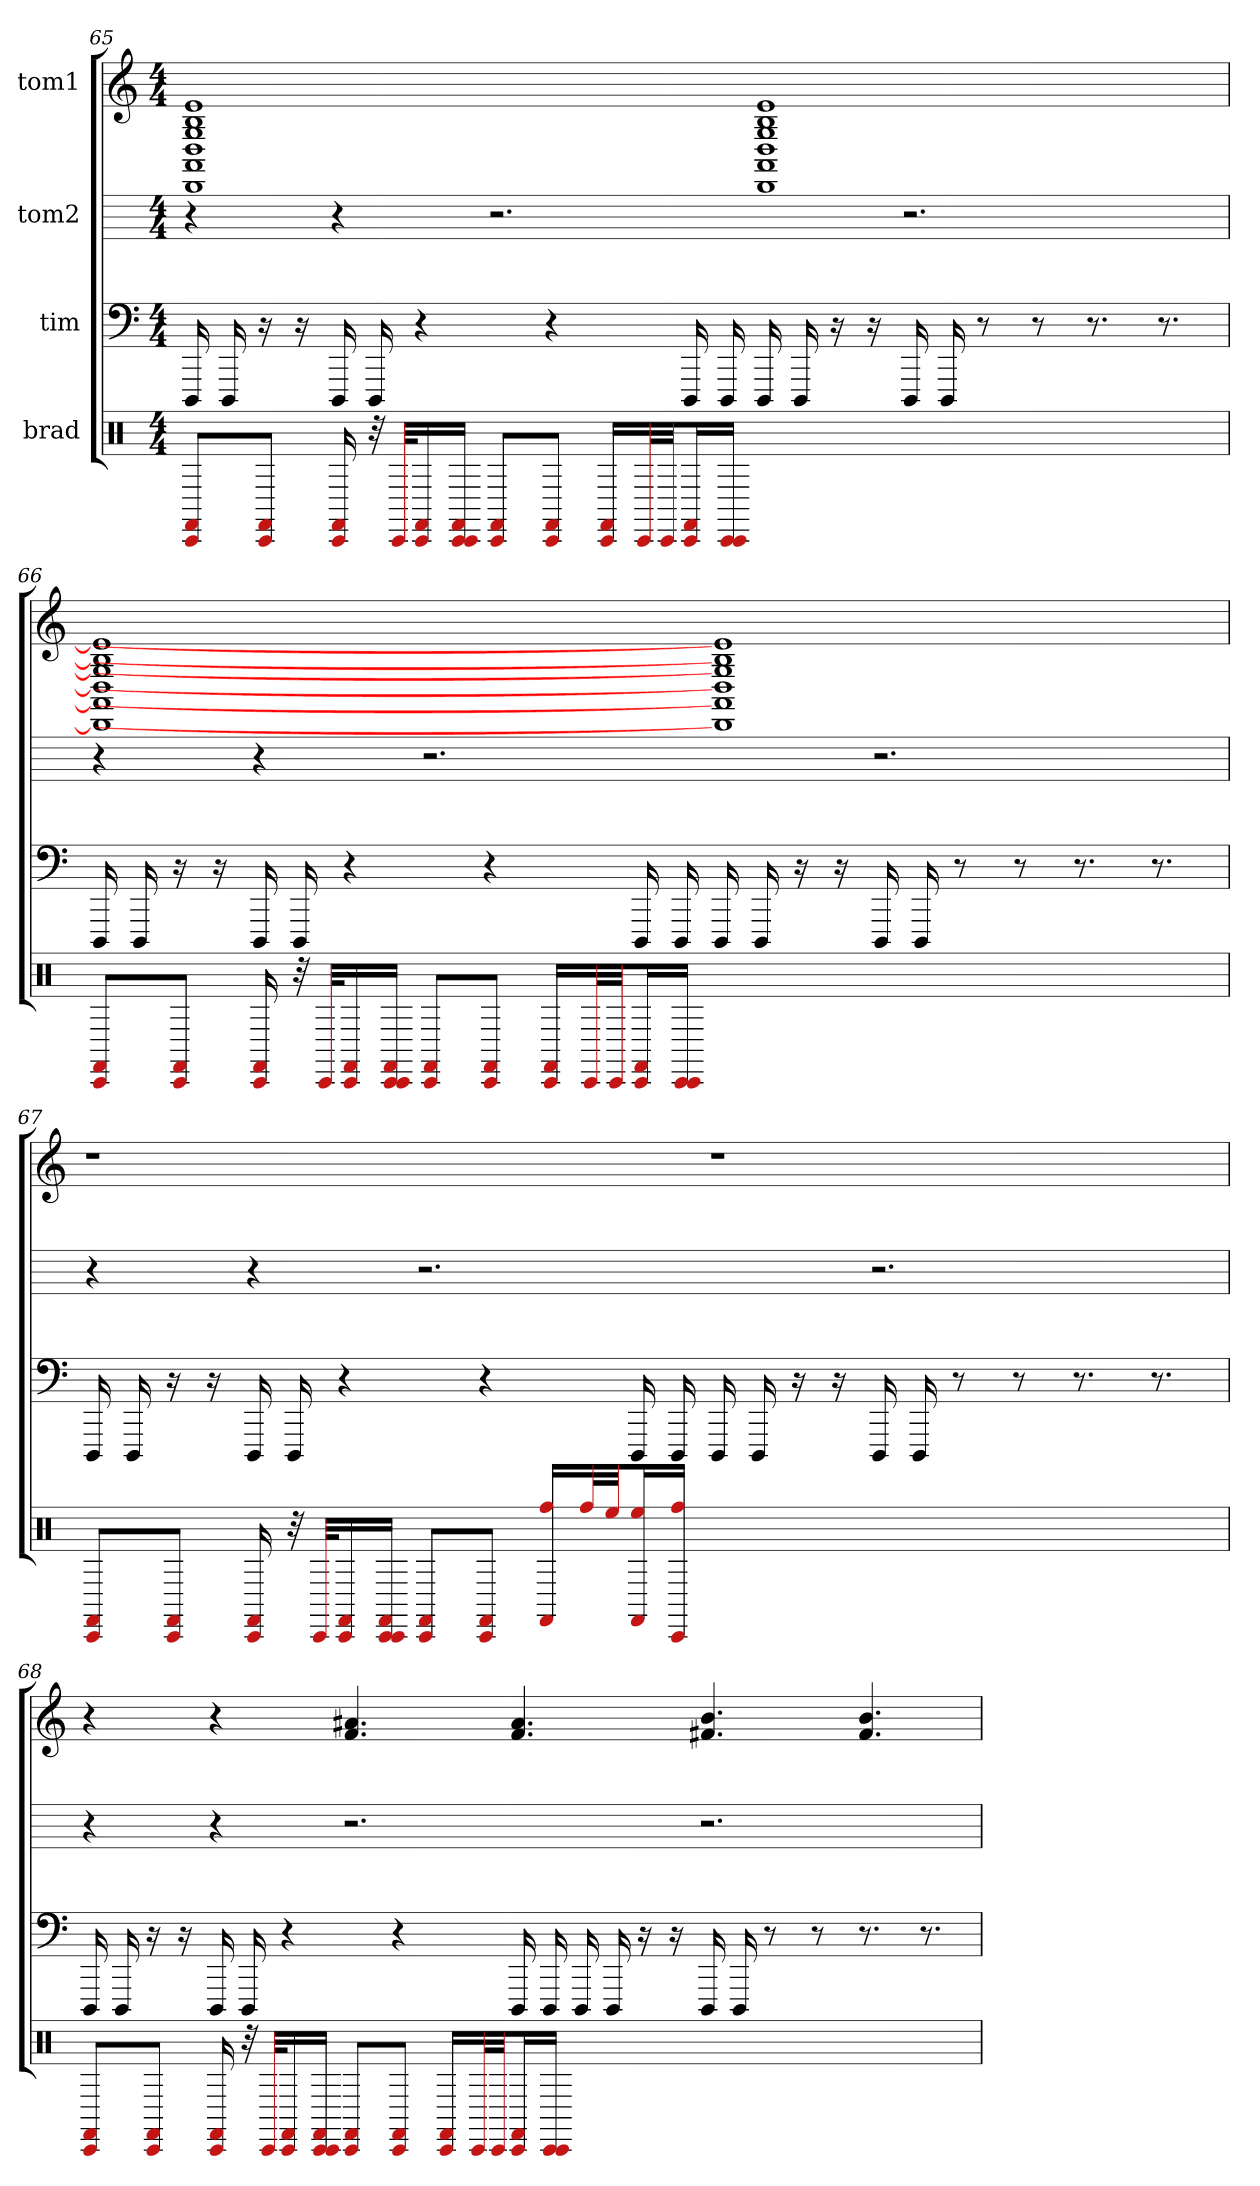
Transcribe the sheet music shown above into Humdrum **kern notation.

**kern	**kern	**kern	**kern
*part4	*part3	*part2	*part1
*staff4	*staff3	*staff2	*staff1
*I"brad	*I"tim	*I"tom2	*I"tom1
*clefX	*	*	*
*k[]	*k[]	*k[]	*k[]
*M4/4	*M4/4	*M4/4	*M4/4
=65	=65	=65	=65
8FF#/ 8CC/L	16DDD	4r	1e 1B 1G 1D 1AA 1DD
.	16DDD	.	.
8FF#/ 8CC/J	16r	.	.
.	16r	.	.
16FF# 16CC#	16DDD	4r	.
32r	16DDD	.	.
32CC#/KLL	.	.	.
16FF#/ 16CC#/	4r	.	.
16FF#/ 16CC#/ 16CC/JJ	.	.	.
8FF#/ 8CC/L	.	2.r	.
8FF#/ 8CC/J	4r	.	.
16FF#/ 16CC#/LL	.	.	.
32CC#/L	.	.	.
32CC#/JJ	.	.	.
16FF#/ 16CC#/L	16DDD	.	.
16CC#/ 16CC/JJ	16DDD	.	.
1ryy	16DDD	.	1e 1B 1G 1D 1AA 1DD
.	16DDD	.	.
.	16r	.	.
.	16r	.	.
.	16DDD	2.r	.
.	16DDD	.	.
.	8r	.	.
.	8r	.	.
.	8.r	.	.
.	8.r	.	.
=66	=66	=66	=66
8FF#/ 8CC/L	16DDD	4r	1e] 1B] 1G] 1D] 1AA] 1DD]
.	16DDD	.	.
8FF#/ 8CC/J	16r	.	.
.	16r	.	.
16FF# 16CC#	16DDD	4r	.
32r	16DDD	.	.
32CC#/KLL	.	.	.
16FF#/ 16CC#/	4r	.	.
16FF#/ 16CC#/ 16CC/JJ	.	.	.
8FF#/ 8CC/L	.	2.r	.
8FF#/ 8CC/J	4r	.	.
16FF#/ 16CC#/LL	.	.	.
32CC#/L	.	.	.
32CC#/JJ	.	.	.
16FF#/ 16CC#/L	16DDD	.	.
16CC#/ 16CC/JJ	16DDD	.	.
1ryy	16DDD	.	1e] 1B] 1G] 1D] 1AA] 1DD]
.	16DDD	.	.
.	16r	.	.
.	16r	.	.
.	16DDD	2.r	.
.	16DDD	.	.
.	8r	.	.
.	8r	.	.
.	8.r	.	.
.	8.r	.	.
=67	=67	=67	=67
8FF#/ 8CC/L	16DDD	4r	1r
.	16DDD	.	.
8FF#/ 8CC/J	16r	.	.
.	16r	.	.
16FF# 16CC#	16DDD	4r	.
32r	16DDD	.	.
32CC#/KLL	.	.	.
16FF#/ 16CC#/	4r	.	.
16FF#/ 16CC#/ 16CC/JJ	.	.	.
8FF#/ 8CC/L	.	2.r	.
8FF#/ 8CC/J	4r	.	.
16FF#/ 16ff/LL	.	.	.
32ff/L	.	.	.
32ee/JJ	.	.	.
16FF#/ 16ee/L	16DDD	.	.
16ff/ 16CC/JJ	16DDD	.	.
1ryy	16DDD	.	1r
.	16DDD	.	.
.	16r	.	.
.	16r	.	.
.	16DDD	2.r	.
.	16DDD	.	.
.	8r	.	.
.	8r	.	.
.	8.r	.	.
.	8.r	.	.
=68	=68	=68	=68
8FF#/ 8CC/L	16DDD	4r	4r
.	16DDD	.	.
8FF#/ 8CC/J	16r	.	.
.	16r	.	.
16FF# 16CC#	16DDD	4r	4r
32r	16DDD	.	.
32CC#/KLL	.	.	.
16FF#/ 16CC#/	4r	.	.
16FF#/ 16CC#/ 16CC/JJ	.	.	.
8FF#/ 8CC/L	.	2.r	4.a# 4.f
8FF#/ 8CC/J	4r	.	.
16FF#/ 16CC#/LL	.	.	.
32CC#/L	.	.	.
32CC#/JJ	.	.	.
16FF#/ 16CC#/L	16DDD	.	4.a# 4.f
16CC#/ 16CC/JJ	16DDD	.	.
1ryy	16DDD	.	.
.	16DDD	.	.
.	16r	.	.
.	16r	.	.
.	16DDD	2.r	4.b 4.f#
.	16DDD	.	.
.	8r	.	.
.	8r	.	.
.	8.r	.	4.b 4.f#
.	8.r	.	.
=	=	=	=
*-	*-	*-	*-
